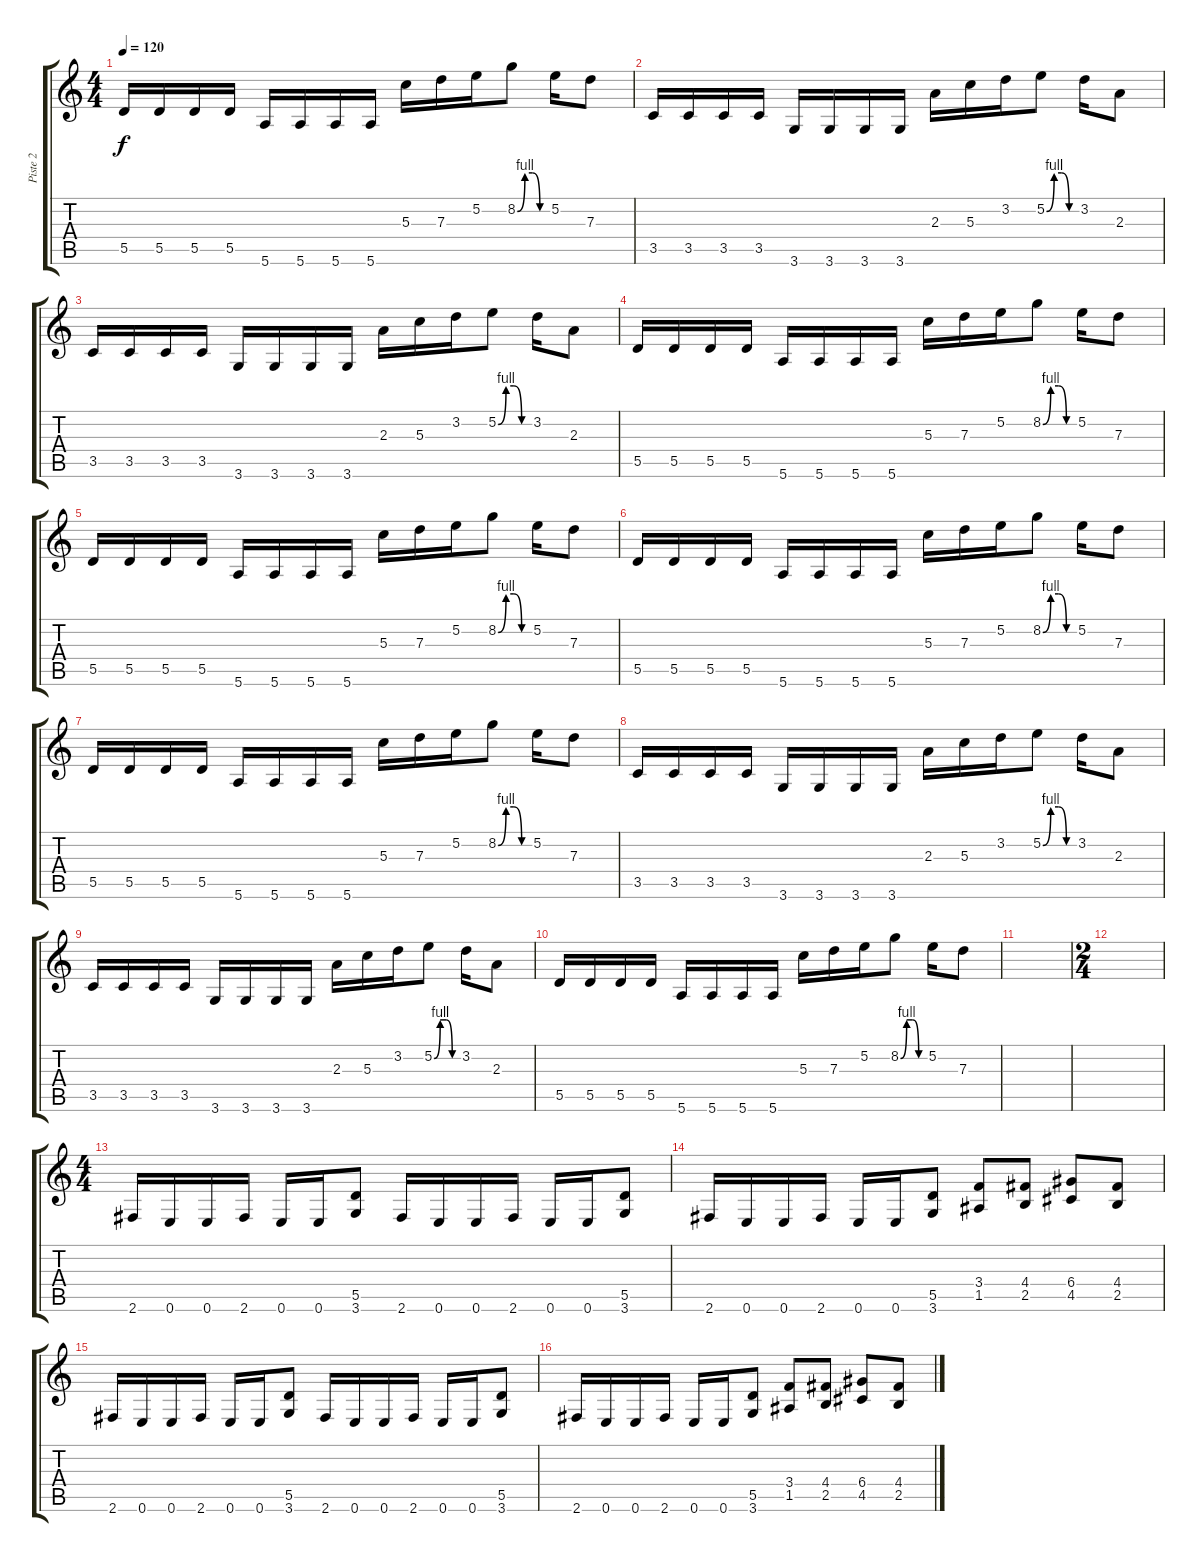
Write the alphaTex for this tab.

\track ("Piste 2" "Piste 2") {instrument distortionguitar}
\staff {score tabs}
\tuning (E4 B3 G3 D3 A2 E2) {hide}
\ts (4 4)
\tempo 120
\clef g2
\ks c
5.5.16{dy f} 5.5.16 5.5.16 5.5.16 5.6.16 5.6.16 5.6.16 5.6.16 5.3.16 7.3.16 5.2.16 8.2{be (custom 0 0 15 4 30 4 45 0 60 0)}.8 5.2.16 7.3.8 |
3.5.16 3.5.16 3.5.16 3.5.16 3.6.16 3.6.16 3.6.16 3.6.16 2.3.16 5.3.16 3.2.16 5.2{be (custom 0 0 15 4 30 4 45 0 60 0)}.8 3.2.16 2.3.8 |
3.5.16 3.5.16 3.5.16 3.5.16 3.6.16 3.6.16 3.6.16 3.6.16 2.3.16 5.3.16 3.2.16 5.2{be (custom 0 0 15 4 30 4 45 0 60 0)}.8 3.2.16 2.3.8 |
5.5.16{volume 12} 5.5.16 5.5.16 5.5.16 5.6.16 5.6.16 5.6.16 5.6.16 5.3.16 7.3.16 5.2.16 8.2{be (custom 0 0 15 4 30 4 45 0 60 0)}.8 5.2.16 7.3.8 |
5.5.16 5.5.16 5.5.16 5.5.16 5.6.16 5.6.16 5.6.16 5.6.16 5.3.16 7.3.16 5.2.16 8.2{be (custom 0 0 15 4 30 4 45 0 60 0)}.8 5.2.16 7.3.8 |
5.5.16 5.5.16 5.5.16 5.5.16 5.6.16 5.6.16 5.6.16 5.6.16 5.3.16 7.3.16 5.2.16 8.2{be (custom 0 0 15 4 30 4 45 0 60 0)}.8 5.2.16 7.3.8 |
5.5.16 5.5.16 5.5.16 5.5.16 5.6.16 5.6.16 5.6.16 5.6.16 5.3.16 7.3.16 5.2.16 8.2{be (custom 0 0 15 4 30 4 45 0 60 0)}.8 5.2.16 7.3.8 |
3.5.16 3.5.16 3.5.16 3.5.16 3.6.16 3.6.16 3.6.16 3.6.16 2.3.16 5.3.16 3.2.16 5.2{be (custom 0 0 15 4 30 4 45 0 60 0)}.8 3.2.16 2.3.8 |
3.5.16 3.5.16 3.5.16 3.5.16 3.6.16 3.6.16 3.6.16 3.6.16 2.3.16 5.3.16 3.2.16 5.2{be (custom 0 0 15 4 30 4 45 0 60 0)}.8 3.2.16 2.3.8 |
5.5.16 5.5.16 5.5.16 5.5.16 5.6.16 5.6.16 5.6.16 5.6.16 5.3.16 7.3.16 5.2.16 8.2{be (custom 0 0 15 4 30 4 45 0 60 0)}.8 5.2.16 7.3.8 |
|
\ts (2 4)
|
\ts (4 4)
2.6.16 0.6.16 0.6.16 2.6.16 0.6.16 0.6.16 (5.5 3.6).8 2.6.16 0.6.16 0.6.16 2.6.16 0.6.16 0.6.16 (5.5 3.6).8 |
2.6.16 0.6.16 0.6.16 2.6.16 0.6.16 0.6.16 (5.5 3.6).8 (3.4 1.5).8 (4.4 2.5).8 (6.4 4.5).8 (4.4 2.5).8 |
2.6.16 0.6.16 0.6.16 2.6.16 0.6.16 0.6.16 (5.5 3.6).8 2.6.16 0.6.16 0.6.16 2.6.16 0.6.16 0.6.16 (5.5 3.6).8 |
2.6.16 0.6.16 0.6.16 2.6.16 0.6.16 0.6.16 (5.5 3.6).8 (3.4 1.5).8 (4.4 2.5).8 (6.4 4.5).8 (4.4 2.5).8
